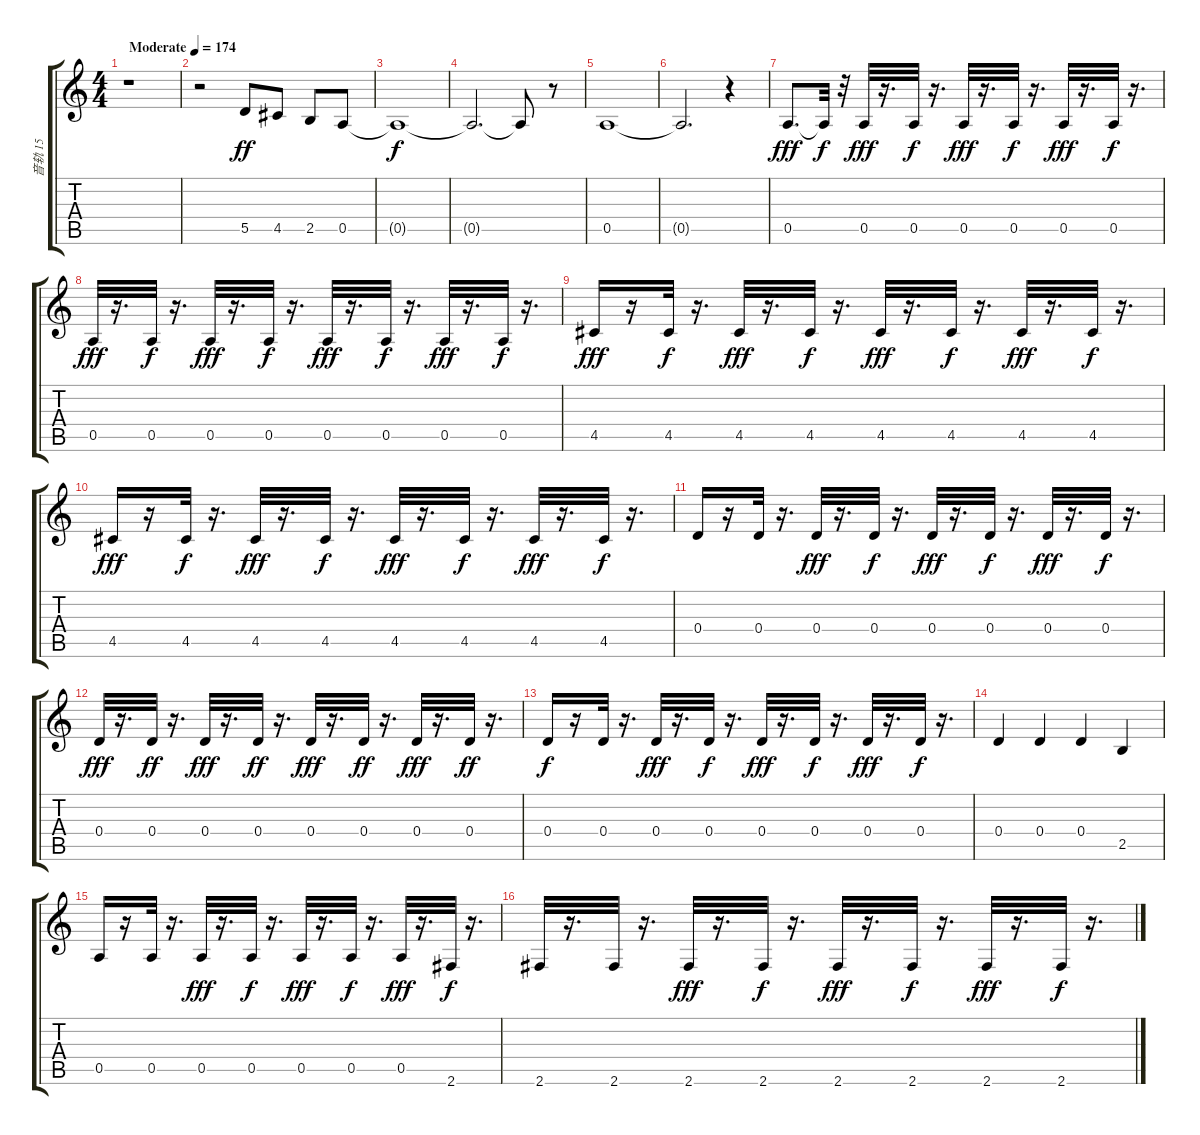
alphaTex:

\track ("音轨 15" "音轨 15") {instrument distortionguitar}
\staff {score tabs}
\tuning (E4 B3 G3 D3 A2 E2) {hide}
\ts (4 4)
\tempo (174 "Moderate")
\clef g2
\ks c
r.1{dy ff instrument distortionguitar} |
r.2 5.5.8 4.5.8 2.5.8 0.5.8 |
0.5{t}.1{dy f} |
0.5{t}.2{d} 0.5{t}.8 r.8 |
0.5.1 |
0.5{t}.2{d} r.4 |
0.5.8{d dy fff} 0.5{t}.32{dy f} r.32 0.5.32{dy fff} r.16{d} 0.5.32{dy f} r.16{d} 0.5.32{dy fff} r.16{d} 0.5.32{dy f} r.16{d} 0.5.32{dy fff} r.16{d} 0.5.32{dy f} r.16{d} |
0.5.32{dy fff} r.16{d} 0.5.32{dy f} r.16{d} 0.5.32{dy fff} r.16{d} 0.5.32{dy f} r.16{d} 0.5.32{dy fff} r.16{d} 0.5.32{dy f} r.16{d} 0.5.32{dy fff} r.16{d} 0.5.32{dy f} r.16{d} |
4.5.16{dy fff} r.16 4.5.32{dy f} r.16{d} 4.5.32{dy fff} r.16{d} 4.5.32{dy f} r.16{d} 4.5.32{dy fff} r.16{d} 4.5.32{dy f} r.16{d} 4.5.32{dy fff} r.16{d} 4.5.32{dy f} r.16{d} |
4.5.16{dy fff} r.16 4.5.32{dy f} r.16{d} 4.5.32{dy fff} r.16{d} 4.5.32{dy f} r.16{d} 4.5.32{dy fff} r.16{d} 4.5.32{dy f} r.16{d} 4.5.32{dy fff} r.16{d} 4.5.32{dy f} r.16{d} |
0.4.16 r.16 0.4.32 r.16{d} 0.4.32{dy fff} r.16{d} 0.4.32{dy f} r.16{d} 0.4.32{dy fff} r.16{d} 0.4.32{dy f} r.16{d} 0.4.32{dy fff} r.16{d} 0.4.32{dy f} r.16{d} |
0.4.32{dy fff} r.16{d} 0.4.32{dy ff} r.16{d} 0.4.32{dy fff} r.16{d} 0.4.32{dy ff} r.16{d} 0.4.32{dy fff} r.16{d} 0.4.32{dy ff} r.16{d} 0.4.32{dy fff} r.16{d} 0.4.32{dy ff} r.16{d} |
0.4.16{dy f} r.16 0.4.32 r.16{d} 0.4.32{dy fff} r.16{d} 0.4.32{dy f} r.16{d} 0.4.32{dy fff} r.16{d} 0.4.32{dy f} r.16{d} 0.4.32{dy fff} r.16{d} 0.4.32{dy f} r.16{d} |
0.4.4 0.4.4 0.4.4 2.5.4 |
0.5.16 r.16 0.5.32 r.16{d} 0.5.32{dy fff} r.16{d} 0.5.32{dy f} r.16{d} 0.5.32{dy fff} r.16{d} 0.5.32{dy f} r.16{d} 0.5.32{dy fff} r.16{d} 2.6.32{dy f} r.16{d} |
2.6.32 r.16{d} 2.6.32 r.16{d} 2.6.32{dy fff} r.16{d} 2.6.32{dy f} r.16{d} 2.6.32{dy fff} r.16{d} 2.6.32{dy f} r.16{d} 2.6.32{dy fff} r.16{d} 2.6.32{dy f} r.16{d}
